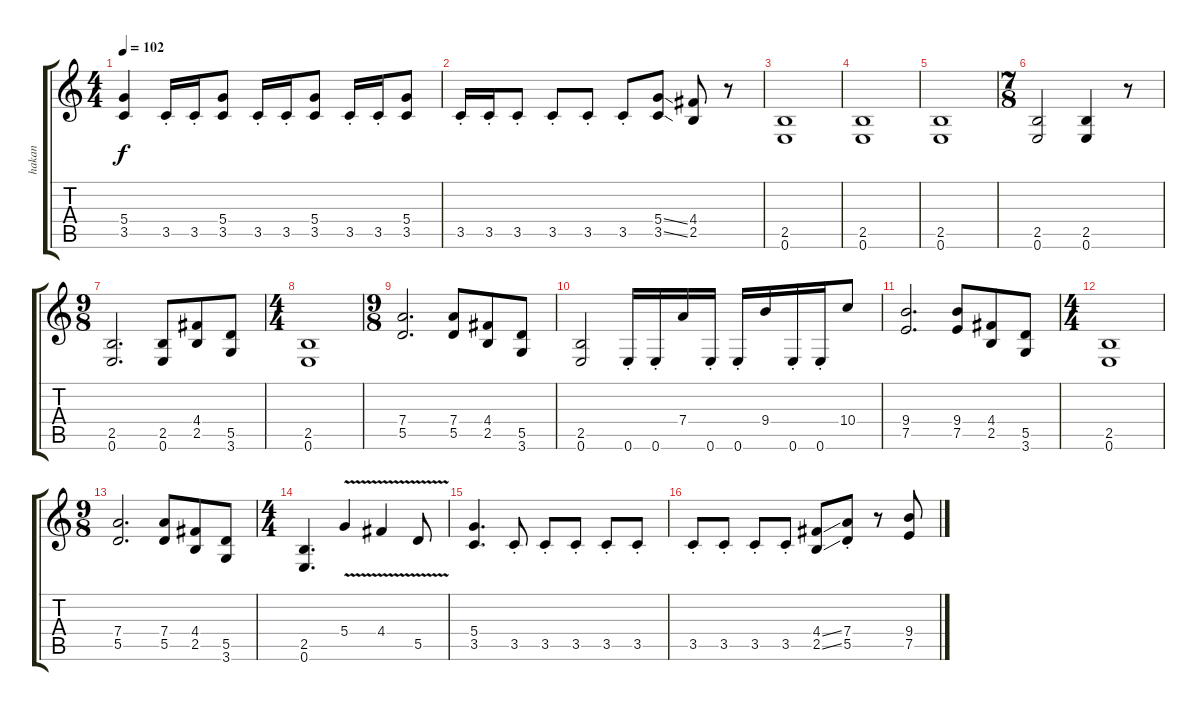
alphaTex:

\track ("hakan" "hakan") {instrument distortionguitar}
\staff {score tabs}
\tuning (E4 B3 G3 D3 A2 E2) {hide}
\ts (4 4)
\tempo 102
\clef g2
\ks c
(5.4 3.5).4{dy f} 3.5{st}.16 3.5{st}.16 (5.4 3.5).8 3.5{st}.16 3.5{st}.16 (5.4 3.5).8 3.5{st}.16 3.5{st}.16 (5.4 3.5).8 |
3.5{st}.16 3.5{st}.16 3.5{st}.8 3.5{st}.8 3.5{st}.8 3.5{st}.8 (5.4{ss} 3.5{ss}).8 (4.4 2.5).8 r.8 |
(2.5 0.6).1 |
(2.5 0.6).1 |
(2.5 0.6).1 |
\ts (7 8)
(2.5 0.6).2 (2.5 0.6).4 r.8 |
\ts (9 8)
(2.5 0.6).2{d} (2.5 0.6).8 (4.4 2.5).8 (5.5 3.6).8 |
\ts (4 4)
(2.5 0.6).1 |
\ts (9 8)
(7.4 5.5).2{d} (7.4 5.5).8 (4.4 2.5).8 (5.5 3.6).8 |
(2.5 0.6).2 0.6{st}.16 0.6{st}.16 7.4.16 0.6{st}.16 0.6{st}.16 9.4.16 0.6{st}.16 0.6{st}.16 10.4.8 |
(9.4 7.5).2{d} (9.4 7.5).8 (4.4 2.5).8 (5.5 3.6).8 |
\ts (4 4)
(2.5 0.6).1 |
\ts (9 8)
(7.4 5.5).2{d} (7.4 5.5).8 (4.4 2.5).8 (5.5 3.6).8 |
\ts (4 4)
(2.5 0.6).4{d} 5.4{v}.4 4.4{v}.4 5.5{v}.8 |
(5.4 3.5).4{d} 3.5{st}.8 3.5{st}.8 3.5{st}.8 3.5{st}.8 3.5{st}.8 |
3.5{st}.8 3.5{st}.8 3.5{st}.8 3.5{st}.8 (4.4{ss} 2.5{ss}).8 (7.4{st} 5.5).8 r.8 (9.4 7.5).8
